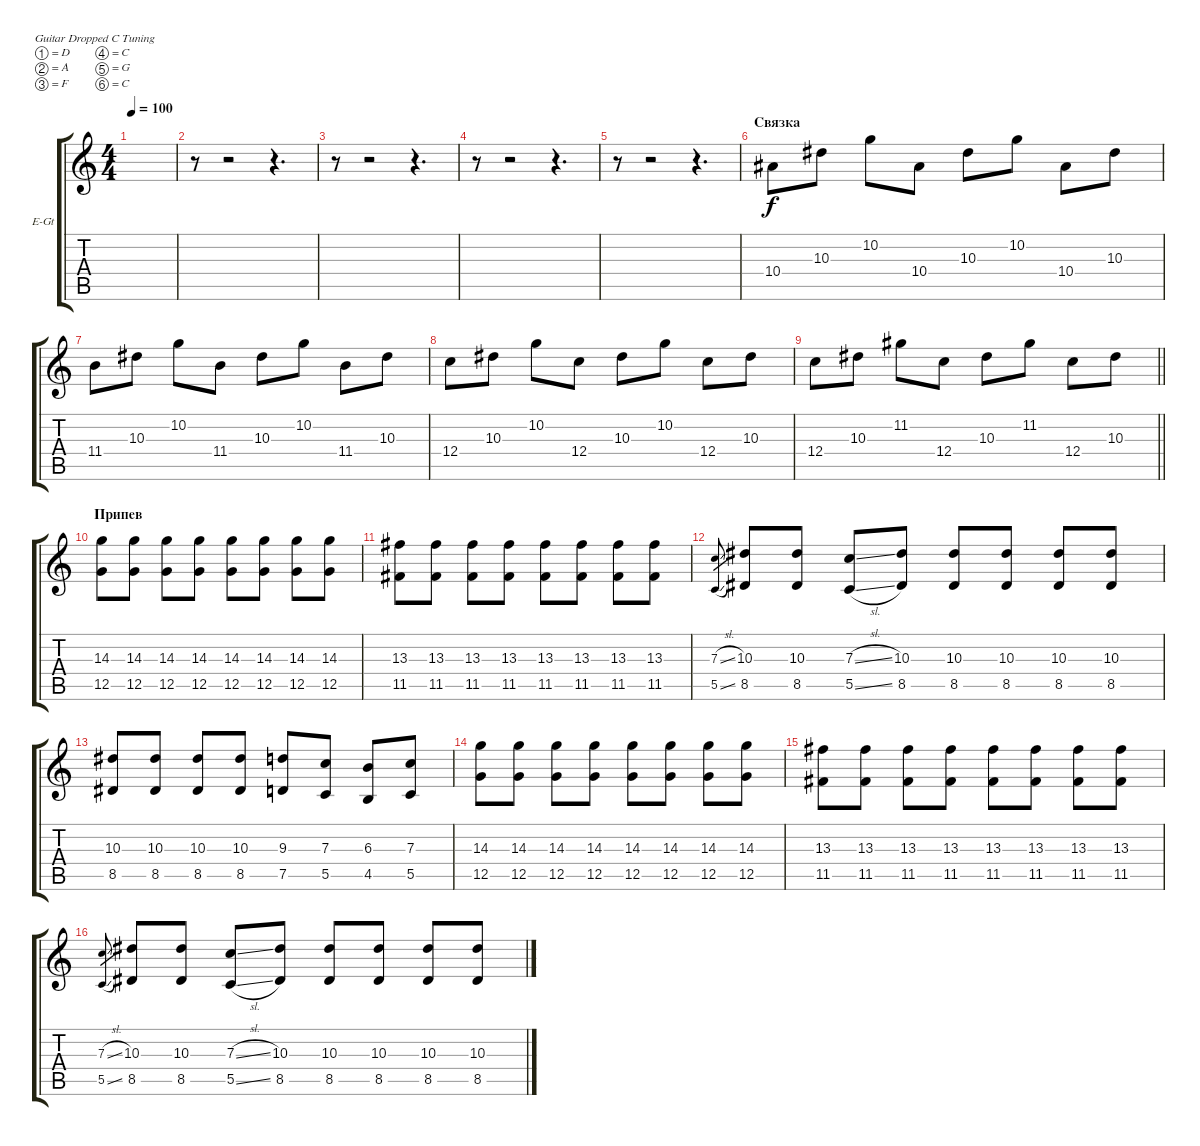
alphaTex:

\bracketExtendMode groupsimilarinstruments
\firstSystemTrackNameOrientation horizontal
\otherSystemsTrackNameOrientation horizontal
\track ("Mich Mars Lead" "E-Gt") {instrument distortionguitar}
\staff {score tabs}
\tuning (D4 A3 F3 C3 G2 C2)
\ts (4 4)
\tempo 100
\clef g2
\ks c
|
r.8 r.2 r.4{d} |
r.8 r.2 r.4{d} |
r.8 r.2 r.4{d} |
r.8 r.2 r.4{d} |
\section ("" "Связка")
10.4.8 10.3.8 10.2.8 10.4.8 10.3.8 10.2.8 10.4.8 10.3.8 |
11.4.8 10.3.8 10.2.8 11.4.8 10.3.8 10.2.8 11.4.8 10.3.8 |
12.4.8 10.3.8 10.2.8 12.4.8 10.3.8 10.2.8 12.4.8 10.3.8 |
\barLineRight lightlight
12.4.8 10.3.8 11.2.8 12.4.8 10.3.8 11.2.8 12.4.8 10.3.8 |
\section ("" "Припев")
(14.3 12.5).8 (14.3 12.5).8 (14.3 12.5).8 (14.3 12.5).8 (14.3 12.5).8 (14.3 12.5).8 (14.3 12.5).8 (14.3 12.5).8 |
(11.5 13.3).8 (11.5 13.3).8 (11.5 13.3).8 (11.5 13.3).8 (11.5 13.3).8 (11.5 13.3).8 (11.5 13.3).8 (11.5 13.3).8 |
(7.3{sl} 5.5{sl}).8{gr} (10.3 8.5).8 (10.3 8.5).8 (7.3{sl} 5.5{sl}).8 (10.3 8.5).8 (10.3 8.5).8 (10.3 8.5).8 (10.3 8.5).8 (10.3 8.5).8 |
(10.3 8.5).8 (10.3 8.5).8 (10.3 8.5).8 (10.3 8.5).8 (9.3 7.5).8 (7.3 5.5).8 (6.3 4.5).8 (7.3 5.5).8 |
(14.3 12.5).8 (14.3 12.5).8 (14.3 12.5).8 (14.3 12.5).8 (14.3 12.5).8 (14.3 12.5).8 (14.3 12.5).8 (14.3 12.5).8 |
(11.5 13.3).8 (11.5 13.3).8 (11.5 13.3).8 (11.5 13.3).8 (11.5 13.3).8 (11.5 13.3).8 (11.5 13.3).8 (11.5 13.3).8 |
(7.3{sl} 5.5{sl}).8{gr} (10.3 8.5).8 (10.3 8.5).8 (7.3{sl} 5.5{sl}).8 (10.3 8.5).8 (10.3 8.5).8 (10.3 8.5).8 (10.3 8.5).8 (10.3 8.5).8
